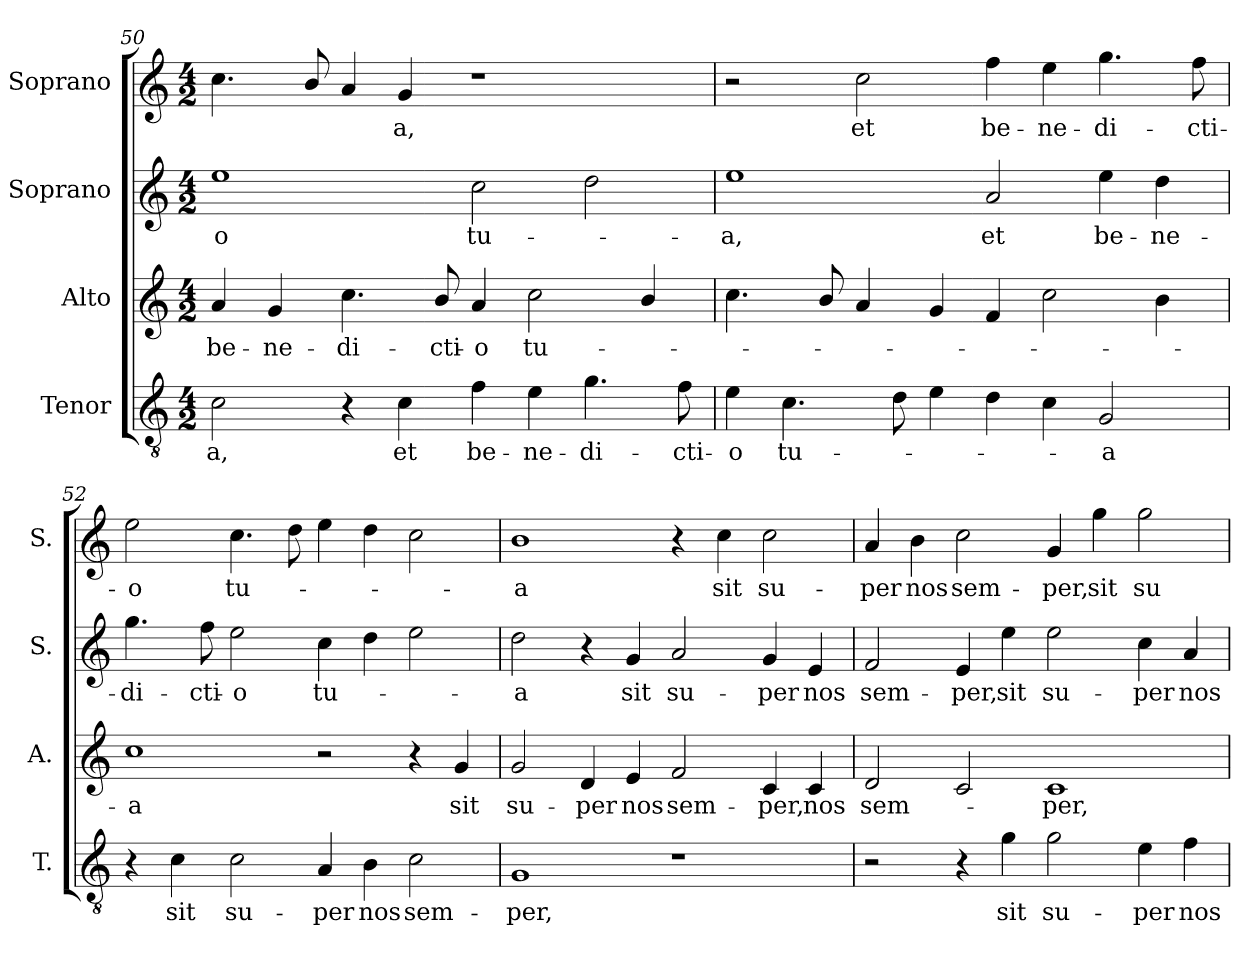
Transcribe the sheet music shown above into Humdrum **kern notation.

**kern	**text	**kern	**text	**kern	**text	**kern	**text
*part4	*part4	*part3	*part3	*part2	*part2	*part1	*part1
*staff4	*staff4	*staff3	*staff3	*staff2	*staff2	*staff1	*staff1
*I"Tenor	*	*I"Alto	*	*I"Soprano	*	*I"Soprano	*
*I'T.	*	*I'A.	*	*I'S.	*	*I'S.	*
*clefGv2	*	*clefG2	*	*clefG2	*	*clefG2	*
*ITrd7c12	*	*	*	*	*	*	*
*k[]	*	*k[]	*	*k[]	*	*k[]	*
*C:	*	*C:	*	*C:	*	*C:	*
*M4/2	*	*M4/2	*	*M4/2	*	*M4/2	*
=50	=50	=50	=50	=50	=50	=50	=50
!	!LO:LY:b:color=#000000	!	!	!	!	!	!
!	!	!	!LO:LY:b:color=#000000	!	!	!	!
!	!	!	!	!	!LO:LY:b:color=#000000	!	!
2Ci\	-a,	4ai/	be-	1eei	-o	4.cci\	.
!	!	!	!LO:LY:b:color=#000000	!	!	!	!
.	.	4gi/	-ne-	.	.	.	.
.	.	.	.	.	.	8bi/	.
!	!	!	!LO:LY:b:color=#000000	!	!	!	!
4r	.	4.cci\	-di-	.	.	4ai/	.
!	!LO:LY:b:color=#000000	!	!	!	!	!	!
!	!	!	!	!	!	!	!LO:LY:b:color=#000000
4Ci\	et	.	.	.	.	4gi/	-a,
!	!	!	!LO:LY:b:color=#000000	!	!	!	!
.	.	8bi/	-cti-	.	.	.	.
!	!LO:LY:b:color=#000000	!	!	!	!	!	!
!	!	!	!LO:LY:b:color=#000000	!	!	!	!
!	!	!	!	!	!LO:LY:b:color=#000000	!	!
4Fi\	be-	4ai/	-o	2cci\	tu-	1r	.
!	!LO:LY:b:color=#000000	!	!	!	!	!	!
!	!	!	!LO:LY:b:color=#000000	!	!	!	!
4Ei\	-ne-	2cci\	tu-	.	.	.	.
!	!LO:LY:b:color=#000000	!	!	!	!	!	!
4.Gi\	-di-	.	.	2ddi\	.	.	.
.	.	4bi/	.	.	.	.	.
!	!LO:LY:b:color=#000000	!	!	!	!	!	!
8Fi\	-cti-	.	.	.	.	.	.
=51	=51	=51	=51	=51	=51	=51	=51
!	!LO:LY:b:color=#000000	!	!	!	!	!	!
!	!	!	!	!	!LO:LY:b:color=#000000	!	!
4Ei\	-o	4.cci\	.	1eei	-a,	2r	.
!	!LO:LY:b:color=#000000	!	!	!	!	!	!
4.Ci\	tu-	.	.	.	.	.	.
.	.	8bi/	.	.	.	.	.
!	!	!	!	!	!	!	!LO:LY:b:color=#000000
.	.	4ai/	.	.	.	2cci\	et
8Di\	.	.	.	.	.	.	.
4Ei\	.	4gi/	.	.	.	.	.
!	!	!	!	!	!LO:LY:b:color=#000000	!	!
!	!	!	!	!	!	!	!LO:LY:b:color=#000000
4Di\	.	4fi/	.	2ai/	et	4ffi\	be-
!	!	!	!	!	!	!	!LO:LY:b:color=#000000
4Ci\	.	2cci\	.	.	.	4eei\	-ne-
!	!LO:LY:b:color=#000000	!	!	!	!	!	!
!	!	!	!	!	!LO:LY:b:color=#000000	!	!
!	!	!	!	!	!	!	!LO:LY:b:color=#000000
2GGi/	-a	.	.	4eei\	be-	4.ggi\	-di-
!	!	!	!	!	!LO:LY:b:color=#000000	!	!
.	.	4bi\	.	4ddi\	-ne-	.	.
!	!	!	!	!	!	!	!LO:LY:b:color=#000000
.	.	.	.	.	.	8ffi\	-cti-
!!LO:PB:g=z
=52	=52	=52	=52	=52	=52	=52	=52
!	!	!	!LO:LY:b:color=#000000	!	!	!	!
!	!	!	!	!	!LO:LY:b:color=#000000	!	!
!	!	!	!	!	!	!	!LO:LY:b:color=#000000
4r	.	1cci	-a	4.ggi\	-di-	2eei\	-o
!	!LO:LY:b:color=#000000	!	!	!	!	!	!
4Ci\	sit	.	.	.	.	.	.
!	!	!	!	!	!LO:LY:b:color=#000000	!	!
.	.	.	.	8ffi\	-cti-	.	.
!	!LO:LY:b:color=#000000	!	!	!	!	!	!
!	!	!	!	!	!LO:LY:b:color=#000000	!	!
!	!	!	!	!	!	!	!LO:LY:b:color=#000000
2Ci\	su-	.	.	2eei\	-o	4.cci\	tu-
.	.	.	.	.	.	8ddi\	.
!	!LO:LY:b:color=#000000	!	!	!	!	!	!
!	!	!	!	!	!LO:LY:b:color=#000000	!	!
4AAi/	-per	2r	.	4cci\	tu-	4eei\	.
!	!LO:LY:b:color=#000000	!	!	!	!	!	!
4BBi\	nos	.	.	4ddi\	.	4ddi\	.
!	!LO:LY:b:color=#000000	!	!	!	!	!	!
2Ci\	sem-	4r	.	2eei\	.	2cci\	.
!	!	!	!LO:LY:b:color=#000000	!	!	!	!
.	.	4gi/	sit	.	.	.	.
=53	=53	=53	=53	=53	=53	=53	=53
!	!LO:LY:b:color=#000000	!	!	!	!	!	!
!	!	!	!LO:LY:b:color=#000000	!	!	!	!
!	!	!	!	!	!LO:LY:b:color=#000000	!	!
!	!	!	!	!	!	!	!LO:LY:b:color=#000000
1GGi	-per,	2gi/	su-	2ddi\	-a	1bi	-a
!	!	!	!LO:LY:b:color=#000000	!	!	!	!
.	.	4di/	-per	4r	.	.	.
!	!	!	!LO:LY:b:color=#000000	!	!	!	!
!	!	!	!	!	!LO:LY:b:color=#000000	!	!
.	.	4ei/	nos	4gi/	sit	.	.
!	!	!	!LO:LY:b:color=#000000	!	!	!	!
!	!	!	!	!	!LO:LY:b:color=#000000	!	!
1r	.	2fi/	sem-	2ai/	su-	4r	.
!	!	!	!	!	!	!	!LO:LY:b:color=#000000
.	.	.	.	.	.	4cci\	sit
!	!	!	!LO:LY:b:color=#000000	!	!	!	!
!	!	!	!	!	!LO:LY:b:color=#000000	!	!
!	!	!	!	!	!	!	!LO:LY:b:color=#000000
.	.	4ci/	-per,	4gi/	-per	2cci\	su-
!	!	!	!LO:LY:b:color=#000000	!	!	!	!
!	!	!	!	!	!LO:LY:b:color=#000000	!	!
.	.	4ci/	nos	4ei/	nos	.	.
=54	=54	=54	=54	=54	=54	=54	=54
!	!	!	!LO:LY:b:color=#000000	!	!	!	!
!	!	!	!	!	!LO:LY:b:color=#000000	!	!
!	!	!	!	!	!	!	!LO:LY:b:color=#000000
2r	.	2di/	sem-	2fi/	sem-	4ai/	-per
!	!	!	!	!	!	!	!LO:LY:b:color=#000000
.	.	.	.	.	.	4bi\	nos
!	!	!	!	!	!LO:LY:b:color=#000000	!	!
!	!	!	!	!	!	!	!LO:LY:b:color=#000000
4r	.	2ci/	.	4ei/	-per,	2cci\	sem-
!	!LO:LY:b:color=#000000	!	!	!	!	!	!
!	!	!	!	!	!LO:LY:b:color=#000000	!	!
4Gi\	sit	.	.	4eei\	sit	.	.
!	!LO:LY:b:color=#000000	!	!	!	!	!	!
!	!	!	!LO:LY:b:color=#000000	!	!	!	!
!	!	!	!	!	!LO:LY:b:color=#000000	!	!
!	!	!	!	!	!	!	!LO:LY:b:color=#000000
2Gi\	su-	1ci	-per,	2eei\	su-	4gi/	-per,
!	!	!	!	!	!	!	!LO:LY:b:color=#000000
.	.	.	.	.	.	4ggi\	sit
!	!LO:LY:b:color=#000000	!	!	!	!	!	!
!	!	!	!	!	!LO:LY:b:color=#000000	!	!
!	!	!	!	!	!	!	!LO:LY:b:color=#000000
4Ei\	-per	.	.	4cci\	-per	2ggi\	su-
!	!LO:LY:b:color=#000000	!	!	!	!	!	!
!	!	!	!	!	!LO:LY:b:color=#000000	!	!
4Fi\	nos	.	.	4ai/	nos	.	.
=	=	=	=	=	=	=	=
*-	*-	*-	*-	*-	*-	*-	*-
